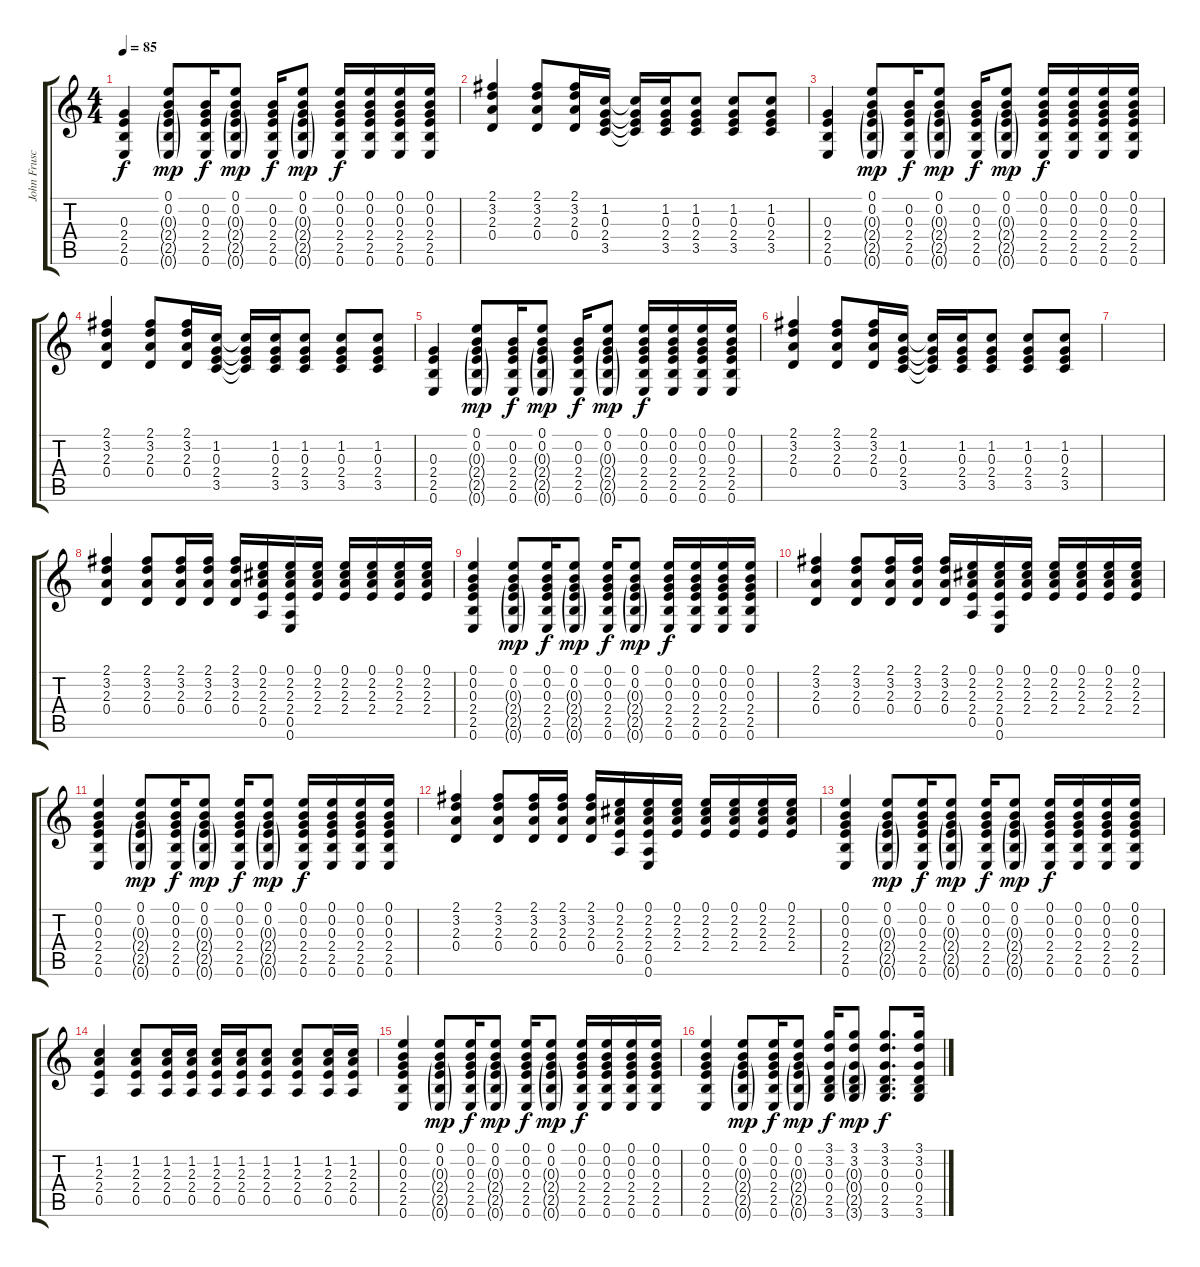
\track ("John Frusciante - Acoustic Guitar 1" "John Frusc") {instrument acousticguitarsteel}
\staff {score tabs}
\tuning (E4 B3 G3 D3 A2 E2) {hide}
\ts (4 4)
\tempo 85
\clef g2
\ks c
(0.3 2.4 2.5 0.6).4{dy f} (0.1 0.2 0.3{g} 2.4{g} 2.5{g} 0.6{g}).8{dy mp} (0.2 0.3 2.4 2.5 0.6).16{dy f} (0.1 0.2 0.3{g} 2.4{g} 2.5{g} 0.6{g}).8{dy mp} (0.2 0.3 2.4 2.5 0.6).16{dy f} (0.1 0.2 0.3{g} 2.4{g} 2.5{g} 0.6{g}).8{dy mp} (0.1 0.2 0.3 2.4 2.5 0.6).16{dy f} (0.1 0.2 0.3 2.4 2.5 0.6).16 (0.1 0.2 0.3 2.4 2.5 0.6).16 (0.1 0.2 0.3 2.4 2.5 0.6).16 |
(2.1 3.2 2.3 0.4).4 (2.1 3.2 2.3 0.4).8 (2.1 3.2 2.3 0.4).16 (1.2 0.3 2.4 3.5).16 (1.2{t} 0.3{t} 2.4{t} 3.5{t}).16 (1.2 0.3 2.4 3.5).16 (1.2 0.3 2.4 3.5).8 (1.2 0.3 2.4 3.5).8 (1.2 0.3 2.4 3.5).8 |
(0.3 2.4 2.5 0.6).4 (0.1 0.2 0.3{g} 2.4{g} 2.5{g} 0.6{g}).8{dy mp} (0.2 0.3 2.4 2.5 0.6).16{dy f} (0.1 0.2 0.3{g} 2.4{g} 2.5{g} 0.6{g}).8{dy mp} (0.2 0.3 2.4 2.5 0.6).16{dy f} (0.1 0.2 0.3{g} 2.4{g} 2.5{g} 0.6{g}).8{dy mp} (0.1 0.2 0.3 2.4 2.5 0.6).16{dy f} (0.1 0.2 0.3 2.4 2.5 0.6).16 (0.1 0.2 0.3 2.4 2.5 0.6).16 (0.1 0.2 0.3 2.4 2.5 0.6).16 |
(2.1 3.2 2.3 0.4).4 (2.1 3.2 2.3 0.4).8 (2.1 3.2 2.3 0.4).16 (1.2 0.3 2.4 3.5).16 (1.2{t} 0.3{t} 2.4{t} 3.5{t}).16 (1.2 0.3 2.4 3.5).16 (1.2 0.3 2.4 3.5).8 (1.2 0.3 2.4 3.5).8 (1.2 0.3 2.4 3.5).8 |
(0.3 2.4 2.5 0.6).4 (0.1 0.2 0.3{g} 2.4{g} 2.5{g} 0.6{g}).8{dy mp} (0.2 0.3 2.4 2.5 0.6).16{dy f} (0.1 0.2 0.3{g} 2.4{g} 2.5{g} 0.6{g}).8{dy mp} (0.2 0.3 2.4 2.5 0.6).16{dy f} (0.1 0.2 0.3{g} 2.4{g} 2.5{g} 0.6{g}).8{dy mp} (0.1 0.2 0.3 2.4 2.5 0.6).16{dy f} (0.1 0.2 0.3 2.4 2.5 0.6).16 (0.1 0.2 0.3 2.4 2.5 0.6).16 (0.1 0.2 0.3 2.4 2.5 0.6).16 |
(2.1 3.2 2.3 0.4).4 (2.1 3.2 2.3 0.4).8 (2.1 3.2 2.3 0.4).16 (1.2 0.3 2.4 3.5).16 (1.2{t} 0.3{t} 2.4{t} 3.5{t}).16 (1.2 0.3 2.4 3.5).16 (1.2 0.3 2.4 3.5).8 (1.2 0.3 2.4 3.5).8 (1.2 0.3 2.4 3.5).8 |
|
(2.1 3.2 2.3 0.4).4 (2.1 3.2 2.3 0.4).8 (2.1 3.2 2.3 0.4).16 (2.1 3.2 2.3 0.4).16 (2.1 3.2 2.3 0.4).16 (0.1 2.2 2.3 2.4 0.5).16 (0.1 2.2 2.3 2.4 0.5 0.6).16 (0.1 2.2 2.3 2.4).16 (0.1 2.2 2.3 2.4).16 (0.1 2.2 2.3 2.4).16 (0.1 2.2 2.3 2.4).16 (0.1 2.2 2.3 2.4).16 |
(0.1 0.2 0.3 2.4 2.5 0.6).4 (0.1 0.2 0.3{g} 2.4{g} 2.5{g} 0.6{g}).8{dy mp} (0.1 0.2 0.3 2.4 2.5 0.6).16{dy f} (0.1 0.2 0.3{g} 2.4{g} 2.5{g} 0.6{g}).8{dy mp} (0.1 0.2 0.3 2.4 2.5 0.6).16{dy f} (0.1 0.2 0.3{g} 2.4{g} 2.5{g} 0.6{g}).8{dy mp} (0.1 0.2 0.3 2.4 2.5 0.6).16{dy f} (0.1 0.2 0.3 2.4 2.5 0.6).16 (0.1 0.2 0.3 2.4 2.5 0.6).16 (0.1 0.2 0.3 2.4 2.5 0.6).16 |
(2.1 3.2 2.3 0.4).4 (2.1 3.2 2.3 0.4).8 (2.1 3.2 2.3 0.4).16 (2.1 3.2 2.3 0.4).16 (2.1 3.2 2.3 0.4).16 (0.1 2.2 2.3 2.4 0.5).16 (0.1 2.2 2.3 2.4 0.5 0.6).16 (0.1 2.2 2.3 2.4).16 (0.1 2.2 2.3 2.4).16 (0.1 2.2 2.3 2.4).16 (0.1 2.2 2.3 2.4).16 (0.1 2.2 2.3 2.4).16 |
(0.1 0.2 0.3 2.4 2.5 0.6).4 (0.1 0.2 0.3{g} 2.4{g} 2.5{g} 0.6{g}).8{dy mp} (0.1 0.2 0.3 2.4 2.5 0.6).16{dy f} (0.1 0.2 0.3{g} 2.4{g} 2.5{g} 0.6{g}).8{dy mp} (0.1 0.2 0.3 2.4 2.5 0.6).16{dy f} (0.1 0.2 0.3{g} 2.4{g} 2.5{g} 0.6{g}).8{dy mp} (0.1 0.2 0.3 2.4 2.5 0.6).16{dy f} (0.1 0.2 0.3 2.4 2.5 0.6).16 (0.1 0.2 0.3 2.4 2.5 0.6).16 (0.1 0.2 0.3 2.4 2.5 0.6).16 |
(2.1 3.2 2.3 0.4).4 (2.1 3.2 2.3 0.4).8 (2.1 3.2 2.3 0.4).16 (2.1 3.2 2.3 0.4).16 (2.1 3.2 2.3 0.4).16 (0.1 2.2 2.3 2.4 0.5).16 (0.1 2.2 2.3 2.4 0.5 0.6).16 (0.1 2.2 2.3 2.4).16 (0.1 2.2 2.3 2.4).16 (0.1 2.2 2.3 2.4).16 (0.1 2.2 2.3 2.4).16 (0.1 2.2 2.3 2.4).16 |
(0.1 0.2 0.3 2.4 2.5 0.6).4 (0.1 0.2 0.3{g} 2.4{g} 2.5{g} 0.6{g}).8{dy mp} (0.1 0.2 0.3 2.4 2.5 0.6).16{dy f} (0.1 0.2 0.3{g} 2.4{g} 2.5{g} 0.6{g}).8{dy mp} (0.1 0.2 0.3 2.4 2.5 0.6).16{dy f} (0.1 0.2 0.3{g} 2.4{g} 2.5{g} 0.6{g}).8{dy mp} (0.1 0.2 0.3 2.4 2.5 0.6).16{dy f} (0.1 0.2 0.3 2.4 2.5 0.6).16 (0.1 0.2 0.3 2.4 2.5 0.6).16 (0.1 0.2 0.3 2.4 2.5 0.6).16 |
(1.2 2.3 2.4 0.5).4 (1.2 2.3 2.4 0.5).8 (1.2 2.3 2.4 0.5).16 (1.2 2.3 2.4 0.5).16 (1.2 2.3 2.4 0.5).16 (1.2 2.3 2.4 0.5).16 (1.2 2.3 2.4 0.5).8 (1.2 2.3 2.4 0.5).8 (1.2 2.3 2.4 0.5).16 (1.2 2.3 2.4 0.5).16 |
(0.1 0.2 0.3 2.4 2.5 0.6).4 (0.1 0.2 0.3{g} 2.4{g} 2.5{g} 0.6{g}).8{dy mp} (0.1 0.2 0.3 2.4 2.5 0.6).16{dy f} (0.1 0.2 0.3{g} 2.4{g} 2.5{g} 0.6{g}).8{dy mp} (0.1 0.2 0.3 2.4 2.5 0.6).16{dy f} (0.1 0.2 0.3{g} 2.4{g} 2.5{g} 0.6{g}).8{dy mp} (0.1 0.2 0.3 2.4 2.5 0.6).16{dy f} (0.1 0.2 0.3 2.4 2.5 0.6).16 (0.1 0.2 0.3 2.4 2.5 0.6).16 (0.1 0.2 0.3 2.4 2.5 0.6).16 |
(0.1 0.2 0.3 2.4 2.5 0.6).4 (0.1 0.2 0.3{g} 2.4{g} 2.5{g} 0.6{g}).8{dy mp} (0.1 0.2 0.3 2.4 2.5 0.6).16{dy f} (0.1 0.2 0.3{g} 2.4{g} 2.5{g} 0.6{g}).8{dy mp} (3.1 3.2 0.3 0.4 2.5 3.6).16{dy f} (3.1 3.2 0.3{g} 0.4{g} 2.5{g} 3.6{g}).8{dy mp} (3.1 3.2 0.3 0.4 2.5 3.6).8{d dy f} (3.1 3.2 0.3 0.4 2.5 3.6).16
